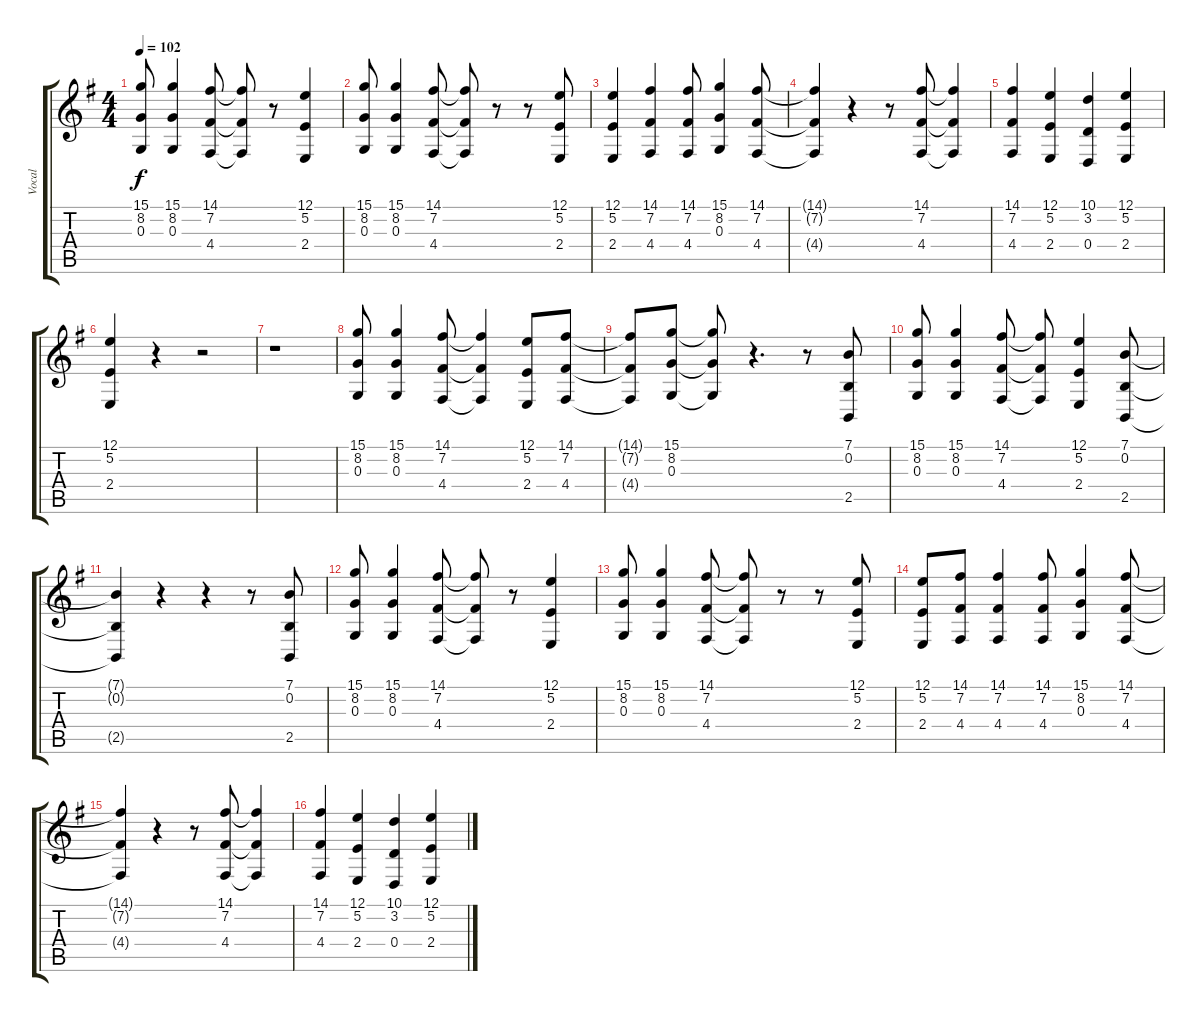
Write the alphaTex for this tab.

\track ("Vocal" "Vocal") {instrument stringensemble1}
\staff {score tabs}
\tuning (E4 B3 G3 D3 A2 E2) {hide}
\ts (4 4)
\tempo 102
\clef g2
\ks g
(15.1 8.2 0.3).8{dy f} (15.1 8.2 0.3).4 (14.1 7.2 4.4).8 (14.1{t} 7.2{t} 4.4{t}).8 r.8 (12.1 5.2 2.4).4 |
(15.1 8.2 0.3).8 (15.1 8.2 0.3).4 (14.1 7.2 4.4).8 (14.1{t} 7.2{t} 4.4{t}).8 r.8 r.8 (12.1 5.2 2.4).8 |
(12.1 5.2 2.4).4 (14.1 7.2 4.4).4 (14.1 7.2 4.4).8 (15.1 8.2 0.3).4 (14.1 7.2 4.4).8 |
(14.1{t} 7.2{t} 4.4{t}).4 r.4 r.8 (14.1 7.2 4.4).8 (14.1{t} 7.2{t} 4.4{t}).4 |
(14.1 7.2 4.4).4 (12.1 5.2 2.4).4 (10.1 3.2 0.4).4 (12.1 5.2 2.4).4 |
(12.1 5.2 2.4).4 r.4 r.2 |
r.1 |
(15.1 8.2 0.3).8 (15.1 8.2 0.3).4 (14.1 7.2 4.4).8 (14.1{t} 7.2{t} 4.4{t}).4 (12.1 5.2 2.4).8 (14.1 7.2 4.4).8 |
(14.1{t} 7.2{t} 4.4{t}).8 (15.1 8.2 0.3).8 (15.1{t} 8.2{t} 0.3{t}).8 r.4{d} r.8 (7.1 0.2 2.5).8 |
(15.1 8.2 0.3).8 (15.1 8.2 0.3).4 (14.1 7.2 4.4).8 (14.1{t} 7.2{t} 4.4{t}).8 (12.1 5.2 2.4).4 (7.1 0.2 2.5).8 |
(7.1{t} 0.2{t} 2.5{t}).4 r.4 r.4 r.8 (7.1 0.2 2.5).8 |
(15.1 8.2 0.3).8 (15.1 8.2 0.3).4 (14.1 7.2 4.4).8 (14.1{t} 7.2{t} 4.4{t}).8 r.8 (12.1 5.2 2.4).4 |
(15.1 8.2 0.3).8 (15.1 8.2 0.3).4 (14.1 7.2 4.4).8 (14.1{t} 7.2{t} 4.4{t}).8 r.8 r.8 (12.1 5.2 2.4).8 |
(12.1 5.2 2.4).8 (14.1 7.2 4.4).8 (14.1 7.2 4.4).4 (14.1 7.2 4.4).8 (15.1 8.2 0.3).4 (14.1 7.2 4.4).8 |
(14.1{t} 7.2{t} 4.4{t}).4 r.4 r.8 (14.1 7.2 4.4).8 (14.1{t} 7.2{t} 4.4{t}).4 |
(14.1 7.2 4.4).4 (12.1 5.2 2.4).4 (10.1 3.2 0.4).4 (12.1 5.2 2.4).4
